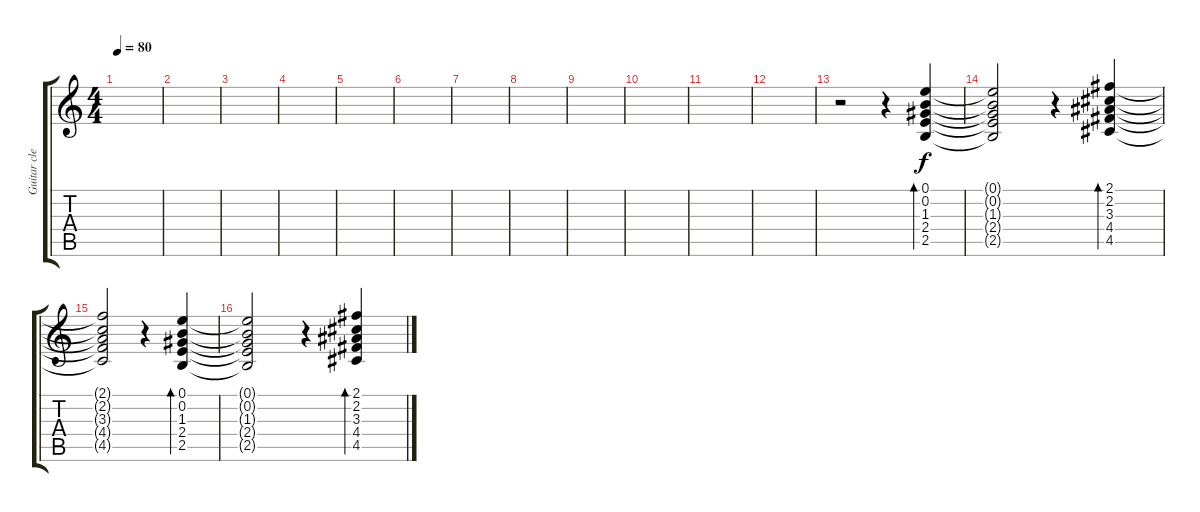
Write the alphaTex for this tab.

\track ("Guitar clean" "Guitar cle") {instrument acousticguitarsteel}
\staff {score tabs}
\tuning (E4 B3 G3 D3 A2 E2) {hide}
\ts (4 4)
\tempo 80
\clef g2
\ks c
|
|
|
|
|
|
|
|
|
|
|
|
r.2 r.4{txt ""} (0.1 0.2 1.3 2.4 2.5).4{bd 480} |
(0.1{t} 0.2{t} 1.3{t} 2.4{t} 2.5{t}).2 r.4 (2.1 2.2 3.3 4.4 4.5).4{bd 480} |
(2.1{t} 2.2{t} 3.3{t} 4.4{t} 4.5{t}).2 r.4 (0.1 0.2 1.3 2.4 2.5).4{bd 480} |
(0.1{t} 0.2{t} 1.3{t} 2.4{t} 2.5{t}).2 r.4 (2.1 2.2 3.3 4.4 4.5).4{bd 480}
